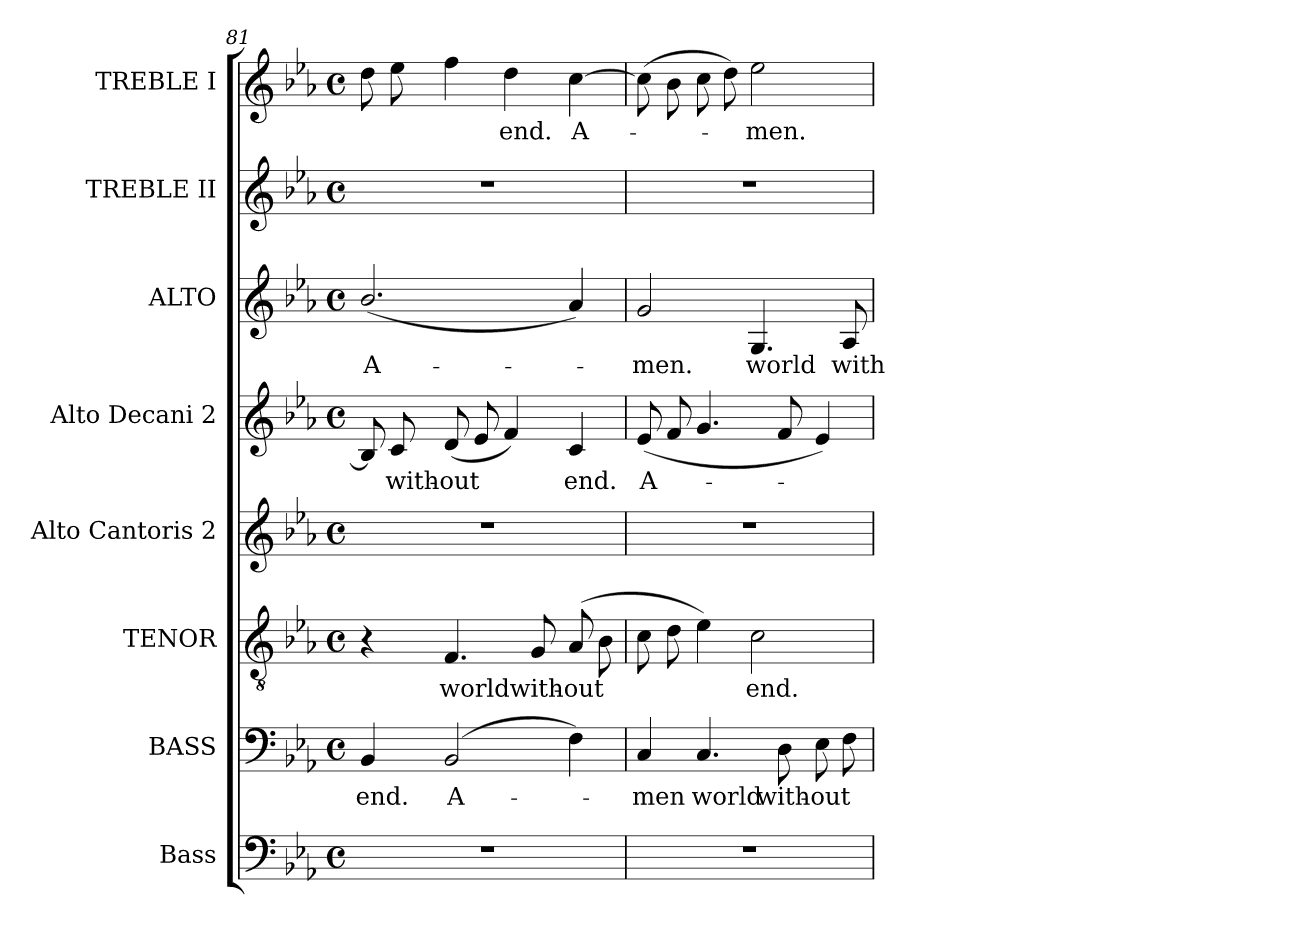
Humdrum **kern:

**kern	**kern	**text	**kern	**text	**kern	**kern	**text	**kern	**text	**kern	**kern	**text
*part8	*part7	*part7	*part6	*part6	*part5	*part4	*part4	*part3	*part3	*part2	*part1	*part1
*staff8	*staff7	*staff7	*staff6	*staff6	*staff5	*staff4	*staff4	*staff3	*staff3	*staff2	*staff1	*staff1
*I"Bass	*I"BASS	*	*I"TENOR	*	*I"Alto Cantoris 2	*I"Alto Decani 2	*	*I"ALTO	*	*I"TREBLE II	*I"TREBLE I	*
*I'B.	*I'B.	*	*I'T.	*	*I'A.Can.2	*I'A.Dec.2	*	*	*	*	*	*
*clefF4	*clefF4	*	*clefGv2	*	*clefG2	*clefG2	*	*clefG2	*	*clefG2	*clefG2	*
*	*	*	*ITrd7c12	*	*	*	*	*	*	*	*	*
*k[b-e-a-]	*k[b-e-a-]	*	*k[b-e-a-]	*	*k[b-e-a-]	*k[b-e-a-]	*	*k[b-e-a-]	*	*k[b-e-a-]	*k[b-e-a-]	*
*E-:	*E-:	*	*E-:	*	*E-:	*E-:	*	*E-:	*	*E-:	*E-:	*
*M4/4	*M4/4	*	*M4/4	*	*M4/4	*M4/4	*	*M4/4	*	*M4/4	*M4/4	*
*met(c)	*met(c)	*	*met(c)	*	*met(c)	*met(c)	*	*met(c)	*	*met(c)	*met(c)	*
=81	=81	=81	=81	=81	=81	=81	=81	=81	=81	=81	=81	=81
!	!	!LO:LY:b:color=#000000	!	!	!	!	!	!	!	!	!	!
!	!	!	!	!	!	!	!	!	!LO:LY:b:color=#000000	!	!	!
1r	4BB-i/	end.	4r	.	1r	8B-i/]	.	(2.b-i/	A-	1r	8ddi\	.
!	!	!	!	!	!	!	!LO:LY:b:color=#000000	!	!	!	!	!
.	.	.	.	.	.	8ci/	with-	.	.	.	8ee-i\	.
!	!	!LO:LY:b:color=#000000	!	!	!	!	!	!	!	!	!	!
!	!	!	!	!LO:LY:b:color=#000000	!	!	!	!	!	!	!	!
!	!	!	!	!	!	!	!LO:LY:b:color=#000000	!	!	!	!	!
.	(2BB-i/	A-	4.FFi/	world	.	(8di/	-out	.	.	.	4ffi\	.
.	.	.	.	.	.	8e-i/	.	.	.	.	.	.
!	!	!	!	!	!	!	!	!	!	!	!	!LO:LY:b:color=#000000
.	.	.	.	.	.	4fi/)	.	.	.	.	4ddi\	end.
!	!	!	!	!LO:LY:b:color=#000000	!	!	!	!	!	!	!	!
.	.	.	8GGi/	with-	.	.	.	.	.	.	.	.
!	!	!	!	!LO:LY:b:color=#000000	!	!	!	!	!	!	!	!
!	!	!	!	!	!	!	!LO:LY:b:color=#000000	!	!	!	!	!
!	!	!	!	!	!	!	!	!	!	!	!	!LO:LY:b:color=#000000
.	4Fi\)	.	(8AA-i/	-out	.	4ci/	end.	4a-i/)	.	.	[4cci\	A-
.	.	.	8BB-i\	.	.	.	.	.	.	.	.	.
=82	=82	=82	=82	=82	=82	=82	=82	=82	=82	=82	=82	=82
!	!	!LO:LY:b:color=#000000	!	!	!	!	!	!	!	!	!	!
!	!	!	!	!	!	!	!LO:LY:b:color=#000000	!	!	!	!	!
!	!	!	!	!	!	!	!	!	!LO:LY:b:color=#000000	!	!	!
1r	4Ci/	-men	8Ci\	.	1r	(8e-i/	A-	2gi/	-men.	1r	(8cci\]	.
.	.	.	8Di\	.	.	8fi/	.	.	.	.	8b-i\	.
!	!	!LO:LY:b:color=#000000	!	!	!	!	!	!	!	!	!	!
.	4.Ci/	world	4E-i\)	.	.	4.gi/	.	.	.	.	8cci\	.
.	.	.	.	.	.	.	.	.	.	.	8ddi\)	.
!	!	!	!	!LO:LY:b:color=#000000	!	!	!	!	!	!	!	!
!	!	!	!	!	!	!	!	!	!LO:LY:b:color=#000000	!	!	!
!	!	!	!	!	!	!	!	!	!	!	!	!LO:LY:b:color=#000000
.	.	.	2Ci\	end.	.	.	.	4.Gi/	world	.	2ee-i\	-men.
!	!	!LO:LY:b:color=#000000	!	!	!	!	!	!	!	!	!	!
.	8Di\	with-	.	.	.	8fi/	.	.	.	.	.	.
!	!	!LO:LY:b:color=#000000	!	!	!	!	!	!	!	!	!	!
.	8E-i\	-out	.	.	.	4e-i/)	.	.	.	.	.	.
!	!	!	!	!	!	!	!	!	!LO:LY:b:color=#000000	!	!	!
.	8Fi\	.	.	.	.	.	.	8A-i/	with-	.	.	.
=	=	=	=	=	=	=	=	=	=	=	=	=
*-	*-	*-	*-	*-	*-	*-	*-	*-	*-	*-	*-	*-
